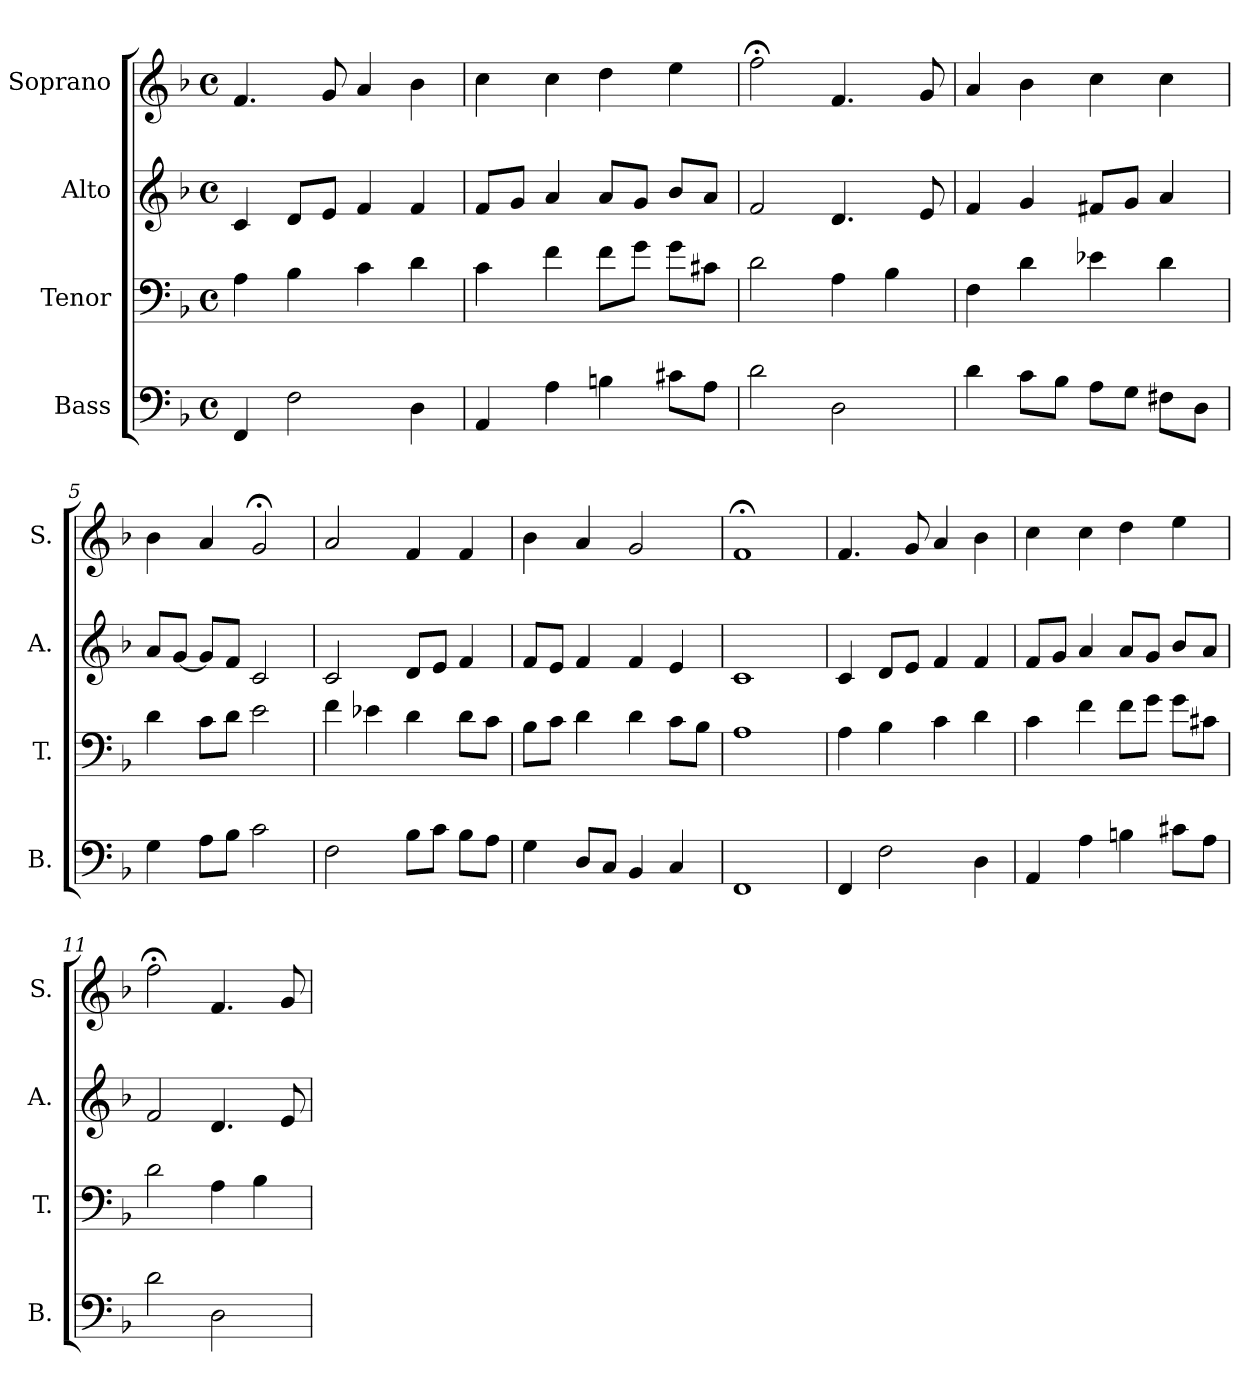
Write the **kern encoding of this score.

**kern	**kern	**kern	**kern
*part4	*part3	*part2	*part1
*staff4	*staff3	*staff2	*staff1
*I"Bass	*I"Tenor	*I"Alto	*I"Soprano
*I'B.	*I'T.	*I'A.	*I'S.
*clefF4	*clefF4	*clefG2	*clefG2
*k[b-]	*k[b-]	*k[b-]	*k[b-]
*F:	*F:	*F:	*F:
*M4/4	*M4/4	*M4/4	*M4/4
*met(c)	*met(c)	*met(c)	*met(c)
=1	=1	=1	=1
4FF/	4A\	4c/	4.f/
2F\	4B-\	8d/L	.
.	.	8e/J	8g/
.	4c\	4f/	4a/
4D\	4d\	4f/	4b-\
=2	=2	=2	=2
4AA/	4c\	8f/L	4cc\
.	.	8g/J	.
4A\	4f\	4a/	4cc\
4Bn\	8f\L	8a/L	4dd\
.	8g\J	8g/J	.
8c#X\L	8g\L	8b-/L	4ee\
8A\J	8c#X\J	8a/J	.
=3	=3	=3	=3
2d\	2d\	2f/	2ff;<\
2D\	4A\	4.d/	4.f/
.	4B-\	.	.
.	.	8e/	8g/
=4	=4	=4	=4
4d\	4F\	4f/	4a/
8c\L	4d\	4g/	4b-\
8B-\J	.	.	.
8A\L	4e-X\	8f#X/L	4cc\
8G\J	.	8g/J	.
8F#X\L	4d\	4a/	4cc\
8D\J	.	.	.
!!LO:LB:g=z
=5	=5	=5	=5
4G\	4d\	8a/L	4b-\
.	.	[8g/J	.
8A\L	8c\L	8g/L]	4a/
8B-\J	8d\J	8f/J	.
2c\	2e\	2c/	2g;</
=6	=6	=6	=6
2F\	4f\	2c/	2a/
.	4e-X\	.	.
8B-\L	4d\	8d/L	4f/
8c\J	.	8e/J	.
8B-\L	8d\L	4f/	4f/
8A\J	8c\J	.	.
=7	=7	=7	=7
4G\	8B-\L	8f/L	4b-\
.	8c\J	8e/J	.
8D/L	4d\	4f/	4a/
8C/J	.	.	.
4BB-/	4d\	4f/	2g/
4C/	8c\L	4e/	.
.	8B-\J	.	.
=8	=8	=8	=8
1FF	1A	1c	1f;<
!!LO:LB:g=z
=9	=9	=9	=9
4FF/	4A\	4c/	4.f/
2F\	4B-\	8d/L	.
.	.	8e/J	8g/
.	4c\	4f/	4a/
4D\	4d\	4f/	4b-\
=10	=10	=10	=10
4AA/	4c\	8f/L	4cc\
.	.	8g/J	.
4A\	4f\	4a/	4cc\
4Bn\	8f\L	8a/L	4dd\
.	8g\J	8g/J	.
8c#X\L	8g\L	8b-/L	4ee\
8A\J	8c#X\J	8a/J	.
=11	=11	=11	=11
2d\	2d\	2f/	2ff;<\
2D\	4A\	4.d/	4.f/
.	4B-\	.	.
.	.	8e/	8g/
=	=	=	=
*-	*-	*-	*-
